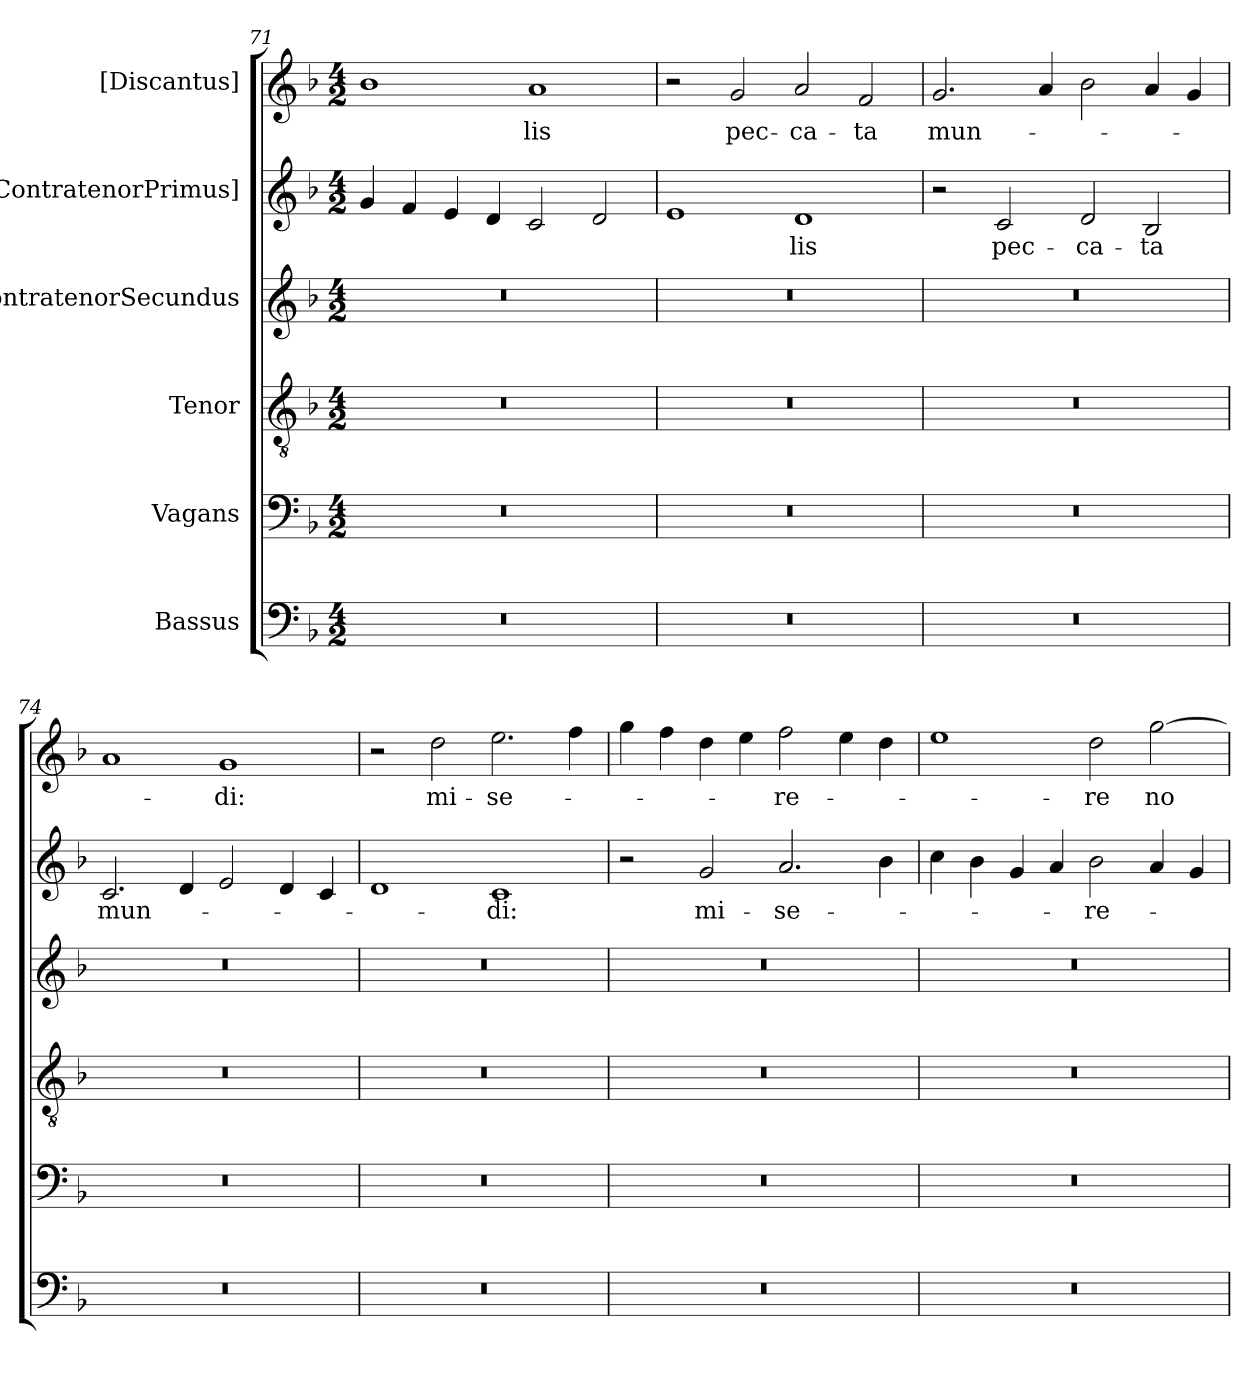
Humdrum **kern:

**kern	**kern	**kern	**kern	**kern	**text	**kern	**text
*part6	*part5	*part4	*part3	*part2	*part2	*part1	*part1
*staff6	*staff5	*staff4	*staff3	*staff2	*staff2	*staff1	*staff1
*I"Bassus	*I"Vagans	*I"Tenor	*I"ContratenorSecundus	*I"[ContratenorPrimus]	*	*I"[Discantus]	*
*clefF4	*clefF4	*clefGv2	*clefG2	*clefG2	*	*clefG2	*
*k[b-]	*k[b-]	*k[b-]	*k[b-]	*k[b-]	*	*k[b-]	*
*M4/2	*M4/2	*M4/2	*M4/2	*M4/2	*	*M4/2	*
=71	=71	=71	=71	=71	=71	=71	=71
0r	0r	0r	0r	4g/	.	1b-\	.
.	.	.	.	4f/	.	.	.
.	.	.	.	4e/	.	.	.
.	.	.	.	4d/	.	.	.
.	.	.	.	2c/	.	1a/	-lis
.	.	.	.	2d/	.	.	.
=72	=72	=72	=72	=72	=72	=72	=72
0r	0r	0r	0r	1e/	.	2r	.
.	.	.	.	.	.	2g/	pec-
.	.	.	.	1d/	-lis	2a/	-ca-
.	.	.	.	.	.	2f/	-ta
=73	=73	=73	=73	=73	=73	=73	=73
0r	0r	0r	0r	2r	.	2.g/	mun-
.	.	.	.	2c/	pec-	.	.
.	.	.	.	.	.	4a/	.
.	.	.	.	2d/	-ca-	2b-\	.
.	.	.	.	2B-/	-ta	4a/	.
.	.	.	.	.	.	4g/	.
=74	=74	=74	=74	=74	=74	=74	=74
0r	0r	0r	0r	2.c/	mun-	1a/	.
.	.	.	.	4d/	.	.	.
.	.	.	.	2e/	.	1g/	-di:
.	.	.	.	4d/	.	.	.
.	.	.	.	4c/	.	.	.
=75	=75	=75	=75	=75	=75	=75	=75
0r	0r	0r	0r	1d/	.	2r	.
.	.	.	.	.	.	2dd\	mi-
.	.	.	.	1c/	-di:	2.ee\	-se-
.	.	.	.	.	.	4ff\	.
=76	=76	=76	=76	=76	=76	=76	=76
0r	0r	0r	0r	2r	.	4gg\	.
.	.	.	.	.	.	4ff\	.
.	.	.	.	2g/	mi-	4dd\	.
.	.	.	.	.	.	4ee\	.
.	.	.	.	2.a/	-se-	2ff\	-re-
.	.	.	.	.	.	4ee\	.
.	.	.	.	4b-\	.	4dd\	.
=77	=77	=77	=77	=77	=77	=77	=77
0r	0r	0r	0r	4cc\	.	1ee\	.
.	.	.	.	4b-\	.	.	.
.	.	.	.	4g/	.	.	.
.	.	.	.	4a/	.	.	.
.	.	.	.	2b-\	-re-	2dd\	-re
.	.	.	.	4a/	.	[2gg\	no-
.	.	.	.	4g/	.	.	.
=	=	=	=	=	=	=	=
*-	*-	*-	*-	*-	*-	*-	*-
